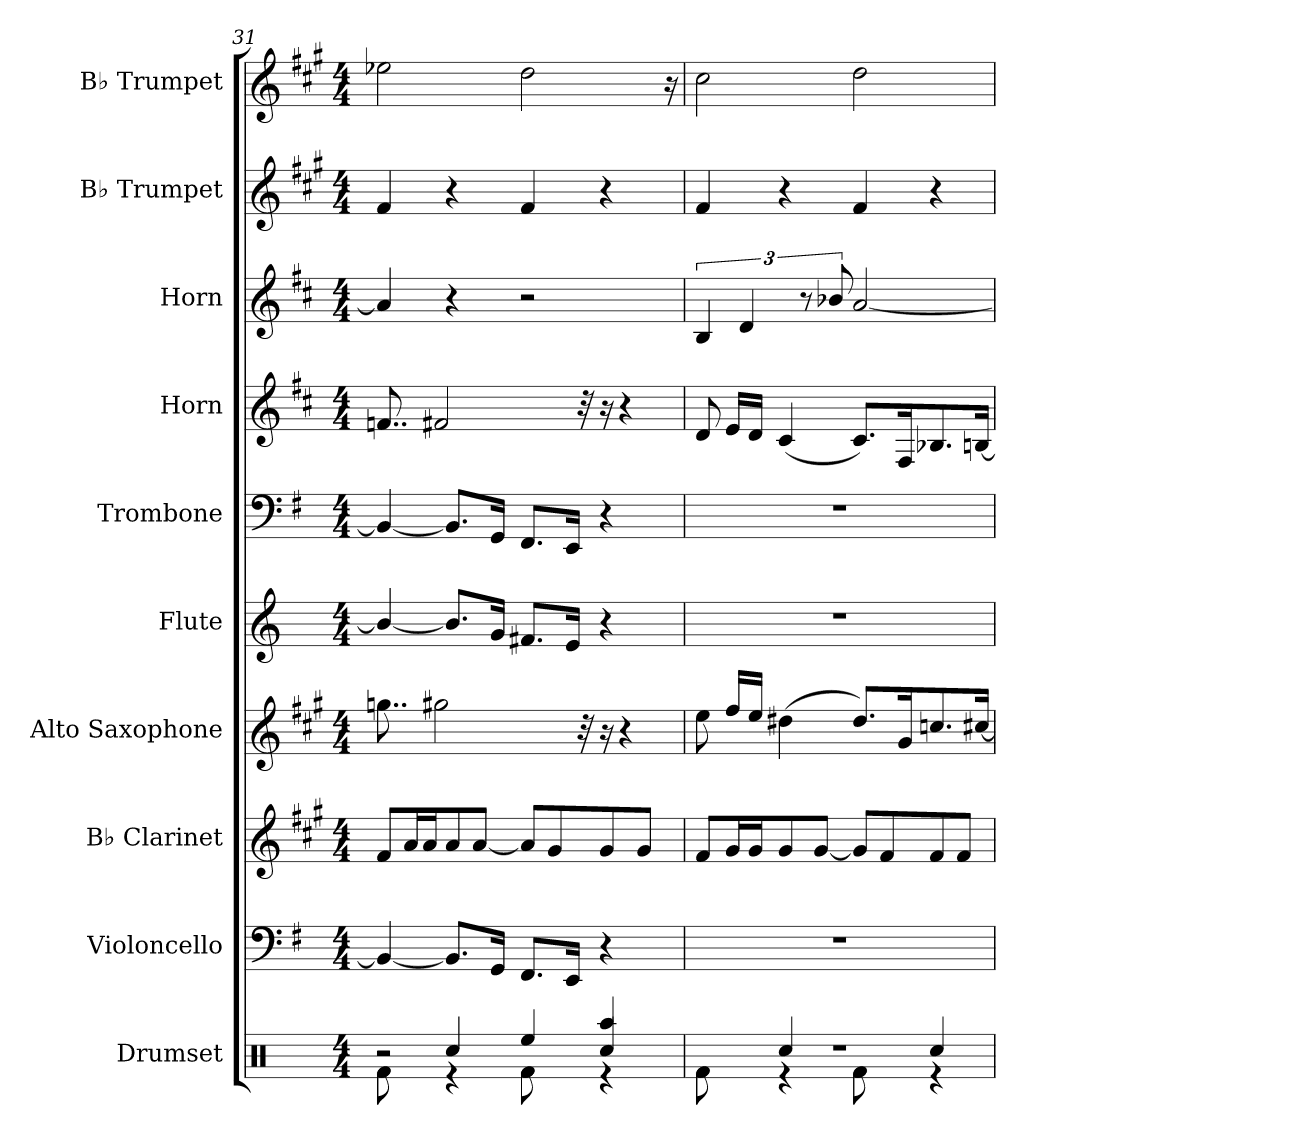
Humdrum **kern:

**kern	**kern	**kern	**kern	**kern	**kern	**kern	**kern	**kern	**kern
*part10	*part9	*part8	*part7	*part6	*part5	*part4	*part3	*part2	*part1
*staff10	*staff9	*staff8	*staff7	*staff6	*staff5	*staff4	*staff3	*staff2	*staff1
*I"Drumset	*I"Violoncello	*I"B♭ Clarinet	*I"Alto Saxophone	*I"Flute	*I"Trombone	*I"Horn	*I"Horn	*I"B♭ Trumpet	*I"B♭ Trumpet
*I'Drs.	*I'Vlc.	*I'B♭ Cl.	*I'A. Sax.	*I'Fl.	*I'Trb.	*I'Hn.	*I'Hn.	*I'B♭ Tpt.	*I'B♭ Tpt.
*clefX	*clefF4	*clefG2	*clefG2	*clefG2	*clefF4	*clefG2	*clefG2	*clefG2	*clefG2
*	*	*ITrd1c2	*ITrd5c9	*	*	*ITrd4c7	*ITrd4c7	*ITrd1c2	*ITrd1c2
*k[]	*k[f#]	*k[f#]	*k[]	*k[]	*k[f#]	*k[f#]	*k[f#]	*k[f#]	*k[f#]
*C:	*G:	*G:	*C:	*C:	*G:	*G:	*G:	*G:	*G:
*M4/4	*M4/4	*M4/4	*M4/4	*M4/4	*M4/4	*M4/4	*M4/4	*M4/4	*M4/4
=31	=31	=31	=31	=31	=31	=31	=31	=31	=31
*^	*	*	*	*	*	*	*	*	*
*	*^	*	*	*	*	*	*	*	*	*
2r	4Rf\	8Rf\	4BB/_	8e/L	8..b-X\	4b/_	4BB/_	8..B-X/	4d/]	4e/	2dd-X\
.	.	8ryy	.	16g/L	.	.	.	.	.	.	.
.	.	.	.	16g/J	.	.	.	.	.	.	.
.	.	.	.	.	2bn\	.	.	2Bn/	.	.	.
.	4Rcc/	4re	8.BB/L]	8g/	.	8.b/L]	8.BB/L]	.	4r	4r	.
.	.	.	.	[8g/J	.	.	.	.	.	.	.
.	.	.	16GG/Jk	.	.	16g/Jk	16GG/Jk	.	.	.	.
4Ree/	4Rf\	8Rf\	8.FF#/L	8g/L]	.	8.f#X/L	8.FF#/L	.	2r	4e/	2cc\
.	.	8ryy	.	8f#/	.	.	.	.	.	.	.
.	.	.	16EE/Jk	.	.	16e/Jk	16EE/Jk	.	.	.	.
.	.	.	.	.	32r	.	.	32r	.	.	.
4Raa/	4Rcc/	4re	4r	8f#/	16r	4r	4r	16r	.	4r	.
.	.	.	.	.	4r	.	.	4r	.	.	.
.	.	.	.	8f#/J	.	.	.	.	.	.	.
16ryy	16ryy	16ryy	16ryy	16ryy	.	16ryy	16ryy	.	16ryy	16ryy	16r
!!LO:PB:g=z
=32	=32	=32	=32	=32	=32	=32	=32	=32	=32	=32	=32
1r	4Rf\	8Rf\	1r	8e/L	8g\	1r	1r	8G/	6E/	4e/	2b\
.	.	8ryy	.	16f#/L	16a/LL	.	.	16A/LL	.	.	.
.	.	.	.	.	.	.	.	.	6G/	.	.
.	.	.	.	16f#/J	16g/JJ	.	.	16G/JJ	.	.	.
.	4Rcc/	4re	.	8f#/	(4f#X\	.	.	(4F#/	.	4r	.
.	.	.	.	.	.	.	.	.	12r	.	.
.	.	.	.	[8f#/J	.	.	.	.	.	.	.
.	.	.	.	.	.	.	.	.	12e-X/	.	.
.	4Rf\	8Rf\	.	8f#/L]	8.f#/L)	.	.	8.F#/L)	[2d/	4e/	2cc\
.	.	8ryy	.	8e/	.	.	.	.	.	.	.
.	.	.	.	.	16B/K	.	.	16BB/K	.	.	.
.	4Rcc/	4re	.	8e/	8.e-X/	.	.	8.E-X/	.	4r	.
.	.	.	.	8e/J	.	.	.	.	.	.	.
.	.	.	.	.	[16en/Jk	.	.	[16En/Jk	.	.	.
*v	*v	*v	*	*	*	*	*	*	*	*	*
=	=	=	=	=	=	=	=	=	=
*-	*-	*-	*-	*-	*-	*-	*-	*-	*-
